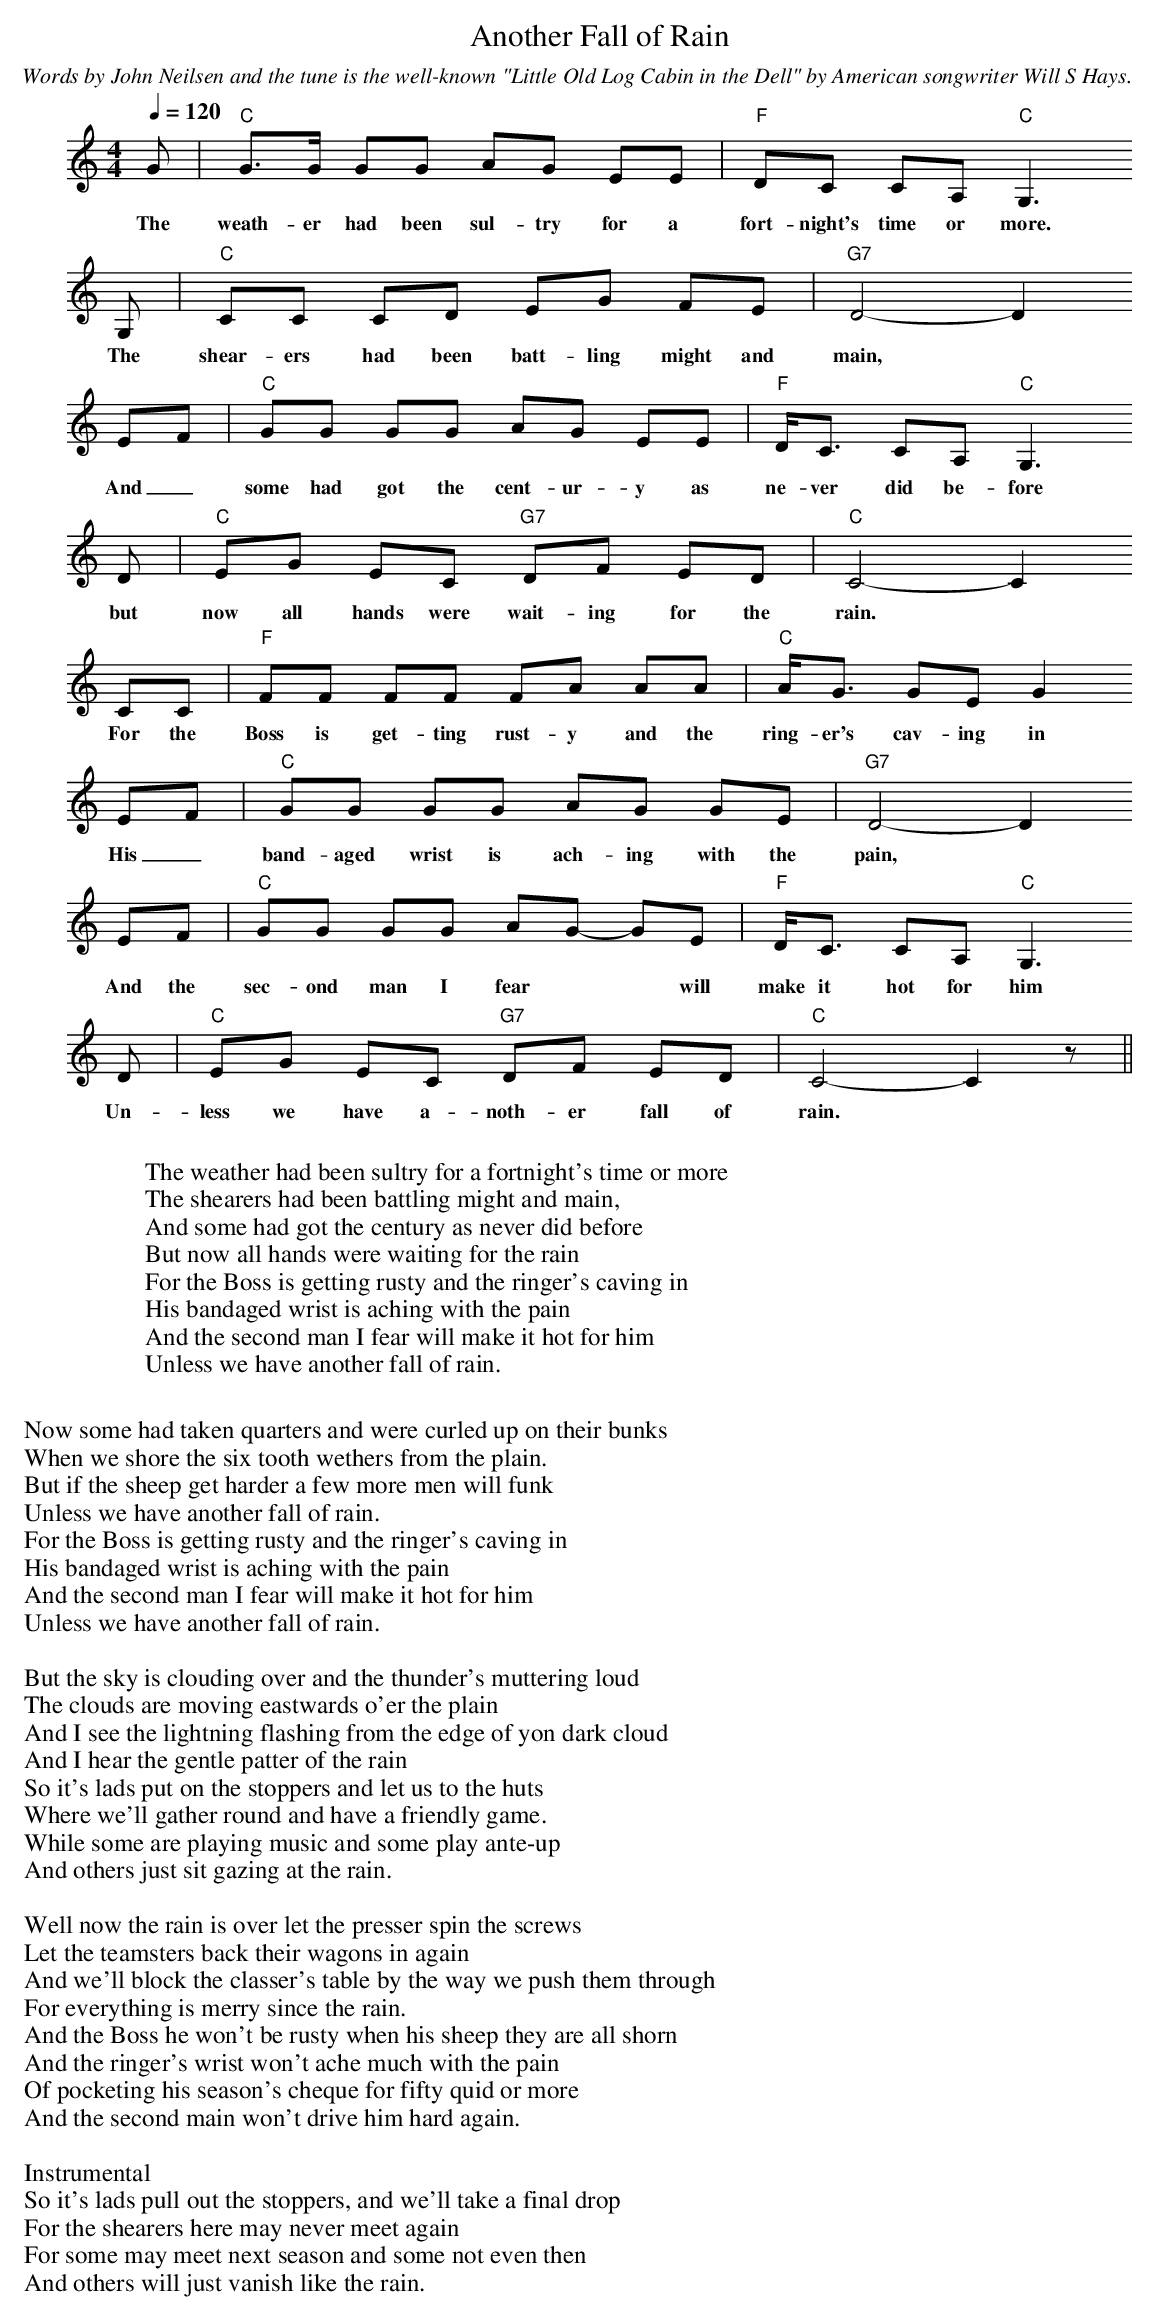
X:1
T:Another Fall of Rain
C:Words by John Neilsen and the tune is the well-known "Little Old Log Cabin in the Dell" by American songwriter Will S Hays.
M:4/4
L:1/8
Q:1/4=120
K:Cmaj
G|"C"G>G GG AG EE|"F"DC CA, "C"G,3
w:The weath-er had been sul-try for a fort-night's time or more.
G,|"C"CC CD EG FE|"G7"D4-D2
w:The shear-ers had been batt-ling might and main,*
EF|"C"GG GG AG EE|"F"D<C CA, "C"G,3
w:And_ some had got the cent-ur-y as ne-ver did be-fore
D|"C"EG EC "G7"DF ED|"C"C4-C2
w:but now all hands were wait-ing for the rain.*
CC|"F"FF FF FA AA|"C"A<G GE G2
w:For the Boss is get-ting rust-y and the ring-er's cav-ing in
EF|"C"GG GG AG GE|"G7"D4-D2
w:His_ band-aged wrist is ach-ing with the pain,*
EF|"C"GG GG AG- GE|"F"D<C CA, "C"G,3
w:And the sec-ond man I fear** will make it hot for him
D|"C"EG EC "G7"DF ED|"C"C4-C2z||
w:Un-less we have a-noth-er fall of rain.
W:
W:The weather had been sultry for a fortnight's time or more
W:The shearers had been battling might and main,
W:And some had got the century as never did before
W:But now all hands were waiting for the rain
W:For the Boss is getting rusty and the ringer's caving in
W:His bandaged wrist is aching with the pain
W:And the second man I fear will make it hot for him
W:Unless we have another fall of rain.
W:
W:Now some had taken quarters and were curled up on their bunks
W:When we shore the six tooth wethers from the plain.
W:But if the sheep get harder a few more men will funk
W:Unless we have another fall of rain.
W:For the Boss is getting rusty and the ringer's caving in
W:His bandaged wrist is aching with the pain
W:And the second man I fear will make it hot for him
W:Unless we have another fall of rain.
W:
W:But the sky is clouding over and the thunder's muttering loud
W:The clouds are moving eastwards o'er the plain
W:And I see the lightning flashing from the edge of yon dark cloud
W:And I hear the gentle patter of the rain
W:So it's lads put on the stoppers and let us to the huts
W:Where we'll gather round and have a friendly game.
W:While some are playing music and some play ante-up
W:And others just sit gazing at the rain.
W:
W:Well now the rain is over let the presser spin the screws
W:Let the teamsters back their wagons in again
W:And we'll block the classer's table by the way we push them through
W:For everything is merry since the rain.
W:And the Boss he won't be rusty when his sheep they are all shorn
W:And the ringer's wrist won't ache much with the pain
W:Of pocketing his season's cheque for fifty quid or more
W:And the second main won't drive him hard again.
W:
W:Instrumental
W:So it's lads pull out the stoppers, and we'll take a final drop
W:For the shearers here may never meet again
W:For some may meet next season and some not even then
W:And others will just vanish like the rain.
